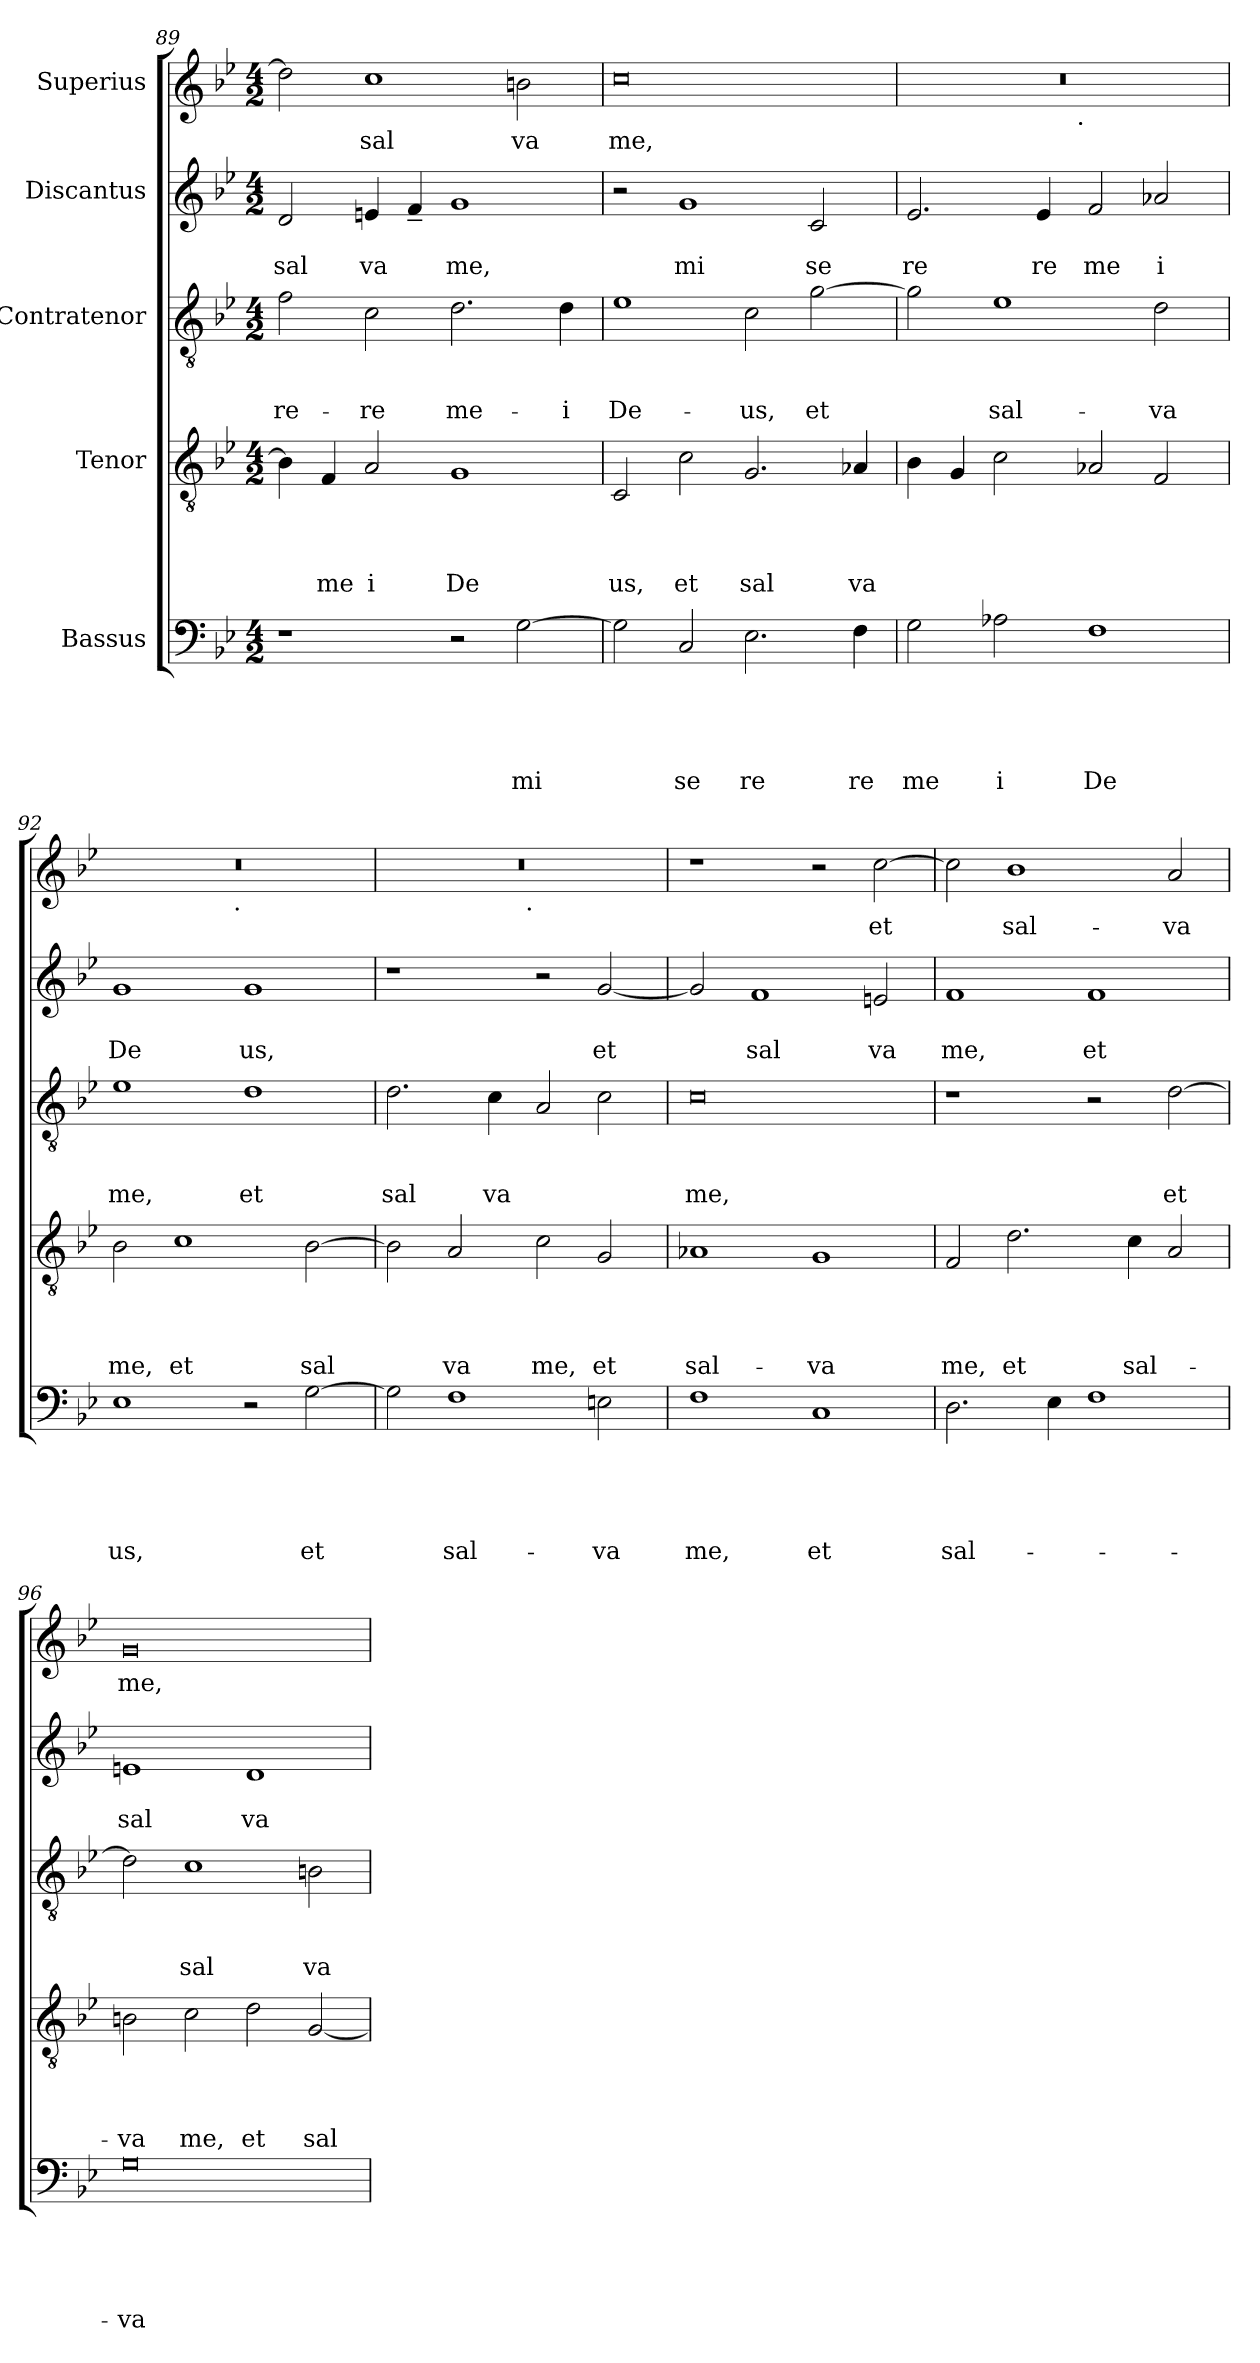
**kern	**text	**text	**text	**text	**text	**kern	**text	**text	**text	**text	**kern	**text	**text	**text	**kern	**text	**text	**kern	**text
*part5	*part5	*part5	*part5	*part5	*part5	*part4	*part4	*part4	*part4	*part4	*part3	*part3	*part3	*part3	*part2	*part2	*part2	*part1	*part1
*staff5	*staff5	*staff5	*staff5	*staff5	*staff5	*staff4	*staff4	*staff4	*staff4	*staff4	*staff3	*staff3	*staff3	*staff3	*staff2	*staff2	*staff2	*staff1	*staff1
*I"Bassus	*	*	*	*	*	*I"Tenor	*	*	*	*	*I"Contratenor	*	*	*	*I"Discantus	*	*	*I"Superius	*
*clefF4	*	*	*	*	*	*clefGv2	*	*	*	*	*clefGv2	*	*	*	*clefG2	*	*	*clefG2	*
*k[b-e-]	*	*	*	*	*	*k[b-e-]	*	*	*	*	*k[b-e-]	*	*	*	*k[b-e-]	*	*	*k[b-e-]	*
*B-:	*	*	*	*	*	*B-:	*	*	*	*	*B-:	*	*	*	*B-:	*	*	*B-:	*
*M4/2	*	*	*	*	*	*M4/2	*	*	*	*	*M4/2	*	*	*	*M4/2	*	*	*M4/2	*
=89	=89	=89	=89	=89	=89	=89	=89	=89	=89	=89	=89	=89	=89	=89	=89	=89	=89	=89	=89
!	!	!	!	!	!	!	!	!	!	!	!	!	!	!LO:LY:b	!	!	!LO:LY:b	!	!
1r	.	.	.	.	.	4B-\]	.	.	.	.	2f\	.	.	-re-	2d/	.	sal	2dd\]	.
!	!	!	!	!	!	!	!	!	!	!LO:LY:b	!	!	!	!	!	!	!	!	!
.	.	.	.	.	.	4F/	.	.	.	me	.	.	.	.	.	.	.	.	.
!	!	!	!	!	!	!	!	!	!	!LO:LY:b	!	!	!	!LO:LY:b	!	!	!LO:LY:b	!	!LO:LY:b
.	.	.	.	.	.	2A/	.	.	.	i	2c\	.	.	-re	4en/	.	va	1cc	sal
.	.	.	.	.	.	.	.	.	.	.	.	.	.	.	4f~</	.	.	.	.
!	!	!	!	!	!	!	!	!	!	!LO:LY:b	!	!	!	!LO:LY:b	!	!	!LO:LY:b	!	!
2r	.	.	.	.	.	1G	.	.	.	De	2.d\	.	.	me-	1g	.	me,	.	.
!	!	!	!	!	!LO:LY:b	!	!	!	!	!	!	!	!	!	!	!	!	!	!LO:LY:b
[>2G\	.	.	.	.	mi	.	.	.	.	.	.	.	.	.	.	.	.	2bn\	va
!	!	!	!	!	!	!	!	!	!	!	!	!	!	!LO:LY:b	!	!	!	!	!
.	.	.	.	.	.	.	.	.	.	.	4d\	.	.	-i	.	.	.	.	.
=90	=90	=90	=90	=90	=90	=90	=90	=90	=90	=90	=90	=90	=90	=90	=90	=90	=90	=90	=90
!	!	!	!	!	!	!	!	!	!	!LO:LY:b	!	!	!	!LO:LY:b	!	!	!	!	!LO:LY:b
2G\]	.	.	.	.	.	2C/	.	.	.	us,	1e-	.	.	De-	2r	.	.	0cc	me,
!	!	!	!	!	!LO:LY:b	!	!	!	!	!LO:LY:b	!	!	!	!	!	!	!LO:LY:b	!	!
2C/	.	.	.	.	se	2c\	.	.	.	et	.	.	.	.	1g	.	mi	.	.
!	!	!	!	!	!LO:LY:b	!	!	!	!	!LO:LY:b	!	!	!	!LO:LY:b	!	!	!	!	!
2.E-\	.	.	.	.	re	2.G/	.	.	.	sal	2c\	.	.	-us,	.	.	.	.	.
!	!	!	!	!	!	!	!	!	!	!	!	!	!	!LO:LY:b	!	!	!LO:LY:b	!	!
.	.	.	.	.	.	.	.	.	.	.	[>2g\	.	.	et	2c/	.	se	.	.
!	!	!	!	!	!LO:LY:b	!	!	!	!	!LO:LY:b	!	!	!	!	!	!	!	!	!
4F\	.	.	.	.	re	4A-X/	.	.	.	va	.	.	.	.	.	.	.	.	.
=91	=91	=91	=91	=91	=91	=91	=91	=91	=91	=91	=91	=91	=91	=91	=91	=91	=91	=91	=91
!	!	!	!	!	!LO:LY:b	!	!	!	!	!	!	!	!	!	!	!	!LO:LY:b	!	!
*	*	*	*	*	*	*	*	*	*	*	*	*	*	*	*	*	*	*^	*
2G\	.	.	.	.	me	4B-\	.	.	.	.	2g\]	.	.	.	2.e-/	.	re	0r	2ryy	.
.	.	.	.	.	.	4G/	.	.	.	.	.	.	.	.	.	.	.	.	.	.
!	!	!	!	!	!LO:LY:b	!	!	!	!	!	!	!	!	!LO:LY:b	!	!	!	!	!	!
2A-X\	.	.	.	.	i	2c\	.	.	.	.	1e-	.	.	sal-	.	.	.	.	4...ryy	.
!	!	!	!	!	!	!	!	!	!	!	!	!	!	!	!	!	!LO:LY:b	!	!	!
.	.	.	.	.	.	.	.	.	.	.	.	.	.	.	4e-/	.	re	.	.	.
!	!	!	!	!	!	!	!	!	!	!	!	!	!	!	!	!	!	!	!LO:TX:b:t=.	!
.	.	.	.	.	.	.	.	.	.	.	.	.	.	.	.	.	.	.	1ryy	.
!	!	!	!	!	!LO:LY:b	!	!	!	!	!	!	!	!	!	!	!	!LO:LY:b	!	!	!
1F	.	.	.	.	De	2A-X/	.	.	.	.	.	.	.	.	2f/	.	me	.	.	.
!	!	!	!	!	!	!	!	!	!	!	!	!	!	!LO:LY:b	!	!	!LO:LY:b	!	!	!
.	.	.	.	.	.	2F/	.	.	.	.	2d\	.	.	-va	2a-X/	.	i	.	.	.
.	.	.	.	.	.	.	.	.	.	.	.	.	.	.	.	.	.	.	32ryy	.
=92	=92	=92	=92	=92	=92	=92	=92	=92	=92	=92	=92	=92	=92	=92	=92	=92	=92	=92	=92	=92
!	!	!	!	!	!LO:LY:b	!	!	!	!	!LO:LY:b	!	!	!	!LO:LY:b	!	!	!LO:LY:b	!	!	!
1E-	.	.	.	.	us,	2B-\	.	.	.	me,	1e-	.	.	me,	1g	.	De	0r	2ryy	.
!	!	!	!	!	!	!	!	!	!	!LO:LY:b	!	!	!	!	!	!	!	!	!	!
.	.	.	.	.	.	1c	.	.	.	et	.	.	.	.	.	.	.	.	4...ryy	.
!	!	!	!	!	!	!	!	!	!	!	!	!	!	!	!	!	!	!	!LO:TX:b:t=.	!
.	.	.	.	.	.	.	.	.	.	.	.	.	.	.	.	.	.	.	1ryy	.
!	!	!	!	!	!	!	!	!	!	!	!	!	!	!LO:LY:b	!	!	!LO:LY:b	!	!	!
2r	.	.	.	.	.	.	.	.	.	.	1d	.	.	et	1g	.	us,	.	.	.
!	!	!	!	!	!LO:LY:b	!	!	!	!	!LO:LY:b	!	!	!	!	!	!	!	!	!	!
[<2G\	.	.	.	.	et	[<2B-\	.	.	.	sal	.	.	.	.	.	.	.	.	.	.
.	.	.	.	.	.	.	.	.	.	.	.	.	.	.	.	.	.	.	32ryy	.
!!LO:LB:g=z	!!
=93	=93	=93	=93	=93	=93	=93	=93	=93	=93	=93	=93	=93	=93	=93	=93	=93	=93	=93	=93	=93
!	!	!	!	!	!	!	!	!	!	!	!	!	!	!LO:LY:b	!	!	!	!	!	!
2G\]	.	.	.	.	.	2B-\]	.	.	.	.	2.d\	.	.	sal	1r	.	.	0r	2ryy	.
!	!	!	!	!	!LO:LY:b	!	!	!	!	!LO:LY:b	!	!	!	!	!	!	!	!	!	!
1F	.	.	.	.	sal-	2A/	.	.	.	va	.	.	.	.	.	.	.	.	4...ryy	.
!	!	!	!	!	!	!	!	!	!	!	!	!	!	!LO:LY:b	!	!	!	!	!	!
.	.	.	.	.	.	.	.	.	.	.	4c\	.	.	va	.	.	.	.	.	.
!	!	!	!	!	!	!	!	!	!	!	!	!	!	!	!	!	!	!	!LO:TX:b:t=.	!
.	.	.	.	.	.	.	.	.	.	.	.	.	.	.	.	.	.	.	1ryy	.
!	!	!	!	!	!	!	!	!	!	!LO:LY:b	!	!	!	!	!	!	!	!	!	!
.	.	.	.	.	.	2c\	.	.	.	me,	2A/	.	.	.	2r	.	.	.	.	.
!	!	!	!	!	!LO:LY:b	!	!	!	!	!LO:LY:b	!	!	!	!	!	!	!LO:LY:b	!	!	!
2En\	.	.	.	.	-va	2G/	.	.	.	et	2c\	.	.	.	[<2g/	.	et	.	.	.
.	.	.	.	.	.	.	.	.	.	.	.	.	.	.	.	.	.	.	32ryy	.
=94	=94	=94	=94	=94	=94	=94	=94	=94	=94	=94	=94	=94	=94	=94	=94	=94	=94	=94	=94	=94
!	!	!	!	!	!LO:LY:b	!	!	!	!	!LO:LY:b	!	!	!	!LO:LY:b	!	!	!	!	!	!
*	*	*	*	*	*	*	*	*	*	*	*	*	*	*	*	*	*	*v	*v	*
1F	.	.	.	.	me,	1A-X	.	.	.	sal-	0c	.	.	me,	2g/]	.	.	1r	.
!	!	!	!	!	!	!	!	!	!	!	!	!	!	!	!	!	!LO:LY:b	!	!
.	.	.	.	.	.	.	.	.	.	.	.	.	.	.	1f	.	sal	.	.
!	!	!	!	!	!LO:LY:b	!	!	!	!	!LO:LY:b	!	!	!	!	!	!	!	!	!
1C	.	.	.	.	et	1G	.	.	.	-va	.	.	.	.	.	.	.	2r	.
!	!	!	!	!	!	!	!	!	!	!	!	!	!	!	!	!	!LO:LY:b	!	!LO:LY:b
.	.	.	.	.	.	.	.	.	.	.	.	.	.	.	2e/	.	va	[>2cc\	et
=95	=95	=95	=95	=95	=95	=95	=95	=95	=95	=95	=95	=95	=95	=95	=95	=95	=95	=95	=95
!	!	!	!	!	!LO:LY:b	!	!	!	!	!LO:LY:b	!	!	!	!	!	!	!LO:LY:b	!	!
2.D\	.	.	.	.	sal-	2F/	.	.	.	me,	1r	.	.	.	1f	.	me,	2cc\]	.
!	!	!	!	!	!	!	!	!	!	!LO:LY:b	!	!	!	!	!	!	!	!	!LO:LY:b
.	.	.	.	.	.	2.d\	.	.	.	et	.	.	.	.	.	.	.	1b-	sal-
4E-\	.	.	.	.	.	.	.	.	.	.	.	.	.	.	.	.	.	.	.
!	!	!	!	!	!	!	!	!	!	!	!	!	!	!	!	!	!LO:LY:b	!	!
1F	.	.	.	.	.	.	.	.	.	.	2r	.	.	.	1f	.	et	.	.
!	!	!	!	!	!	!	!	!	!	!LO:LY:b	!	!	!	!	!	!	!	!	!
.	.	.	.	.	.	4c\	.	.	.	sal-	.	.	.	.	.	.	.	.	.
!	!	!	!	!	!	!	!	!	!	!	!	!	!	!LO:LY:b	!	!	!	!	!LO:LY:b
.	.	.	.	.	.	2A/	.	.	.	.	[>2d\	.	.	et	.	.	.	2a/	-va
=96	=96	=96	=96	=96	=96	=96	=96	=96	=96	=96	=96	=96	=96	=96	=96	=96	=96	=96	=96
!	!	!	!	!	!LO:LY:b	!	!	!	!	!LO:LY:b	!	!	!	!	!	!	!LO:LY:b	!	!LO:LY:b
0G	.	.	.	.	-va	2Bn\	.	.	.	-va	2d\]	.	.	.	1en	.	sal	0g	me,
!	!	!	!	!	!	!	!	!	!	!LO:LY:b	!	!	!	!LO:LY:b	!	!	!	!	!
.	.	.	.	.	.	2c\	.	.	.	me,	1c	.	.	sal	.	.	.	.	.
!	!	!	!	!	!	!	!	!	!	!LO:LY:b	!	!	!	!	!	!	!LO:LY:b	!	!
.	.	.	.	.	.	2d\	.	.	.	et	.	.	.	.	1d	.	va	.	.
!	!	!	!	!	!	!	!	!	!	!LO:LY:b	!	!	!	!LO:LY:b	!	!	!	!	!
.	.	.	.	.	.	[<2G/	.	.	.	sal-	2Bn\	.	.	va	.	.	.	.	.
=	=	=	=	=	=	=	=	=	=	=	=	=	=	=	=	=	=	=	=
*-	*-	*-	*-	*-	*-	*-	*-	*-	*-	*-	*-	*-	*-	*-	*-	*-	*-	*-	*-
